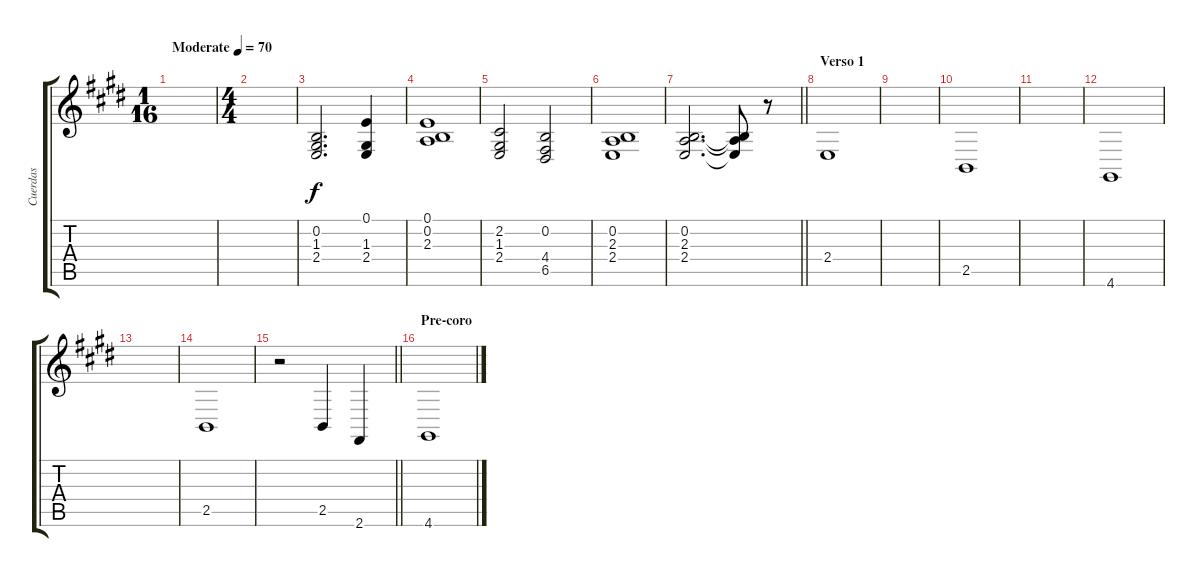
\track ("Cuerdas" "Cuerdas") {instrument stringensemble1}
\staff {score tabs}
\tuning (E4 B3 G3 D3 A2 E2) {hide}
\ts (1 16)
\tempo (70 "Moderate")
\clef g2
\ks e
|
\ts (4 4)
|
(0.2 1.3 2.4).2{d} (0.1 1.3 2.4).4 |
(0.1 0.2 2.3).1 |
(2.2 1.3 2.4).2 (0.2 4.4 6.5).2 |
(0.2 2.3 2.4).1 |
\barLineRight lightlight
(0.2 2.3 2.4).2{d} (0.2{t} 2.3{t} 2.4{t}).8 r.8 |
\section ("" "Verso 1")
2.4.1 |
|
2.5.1 |
|
4.6.1 |
|
2.5.1 |
\barLineRight lightlight
r.2 2.5.4 2.6.4 |
\section ("" "Pre-coro")
4.6.1
